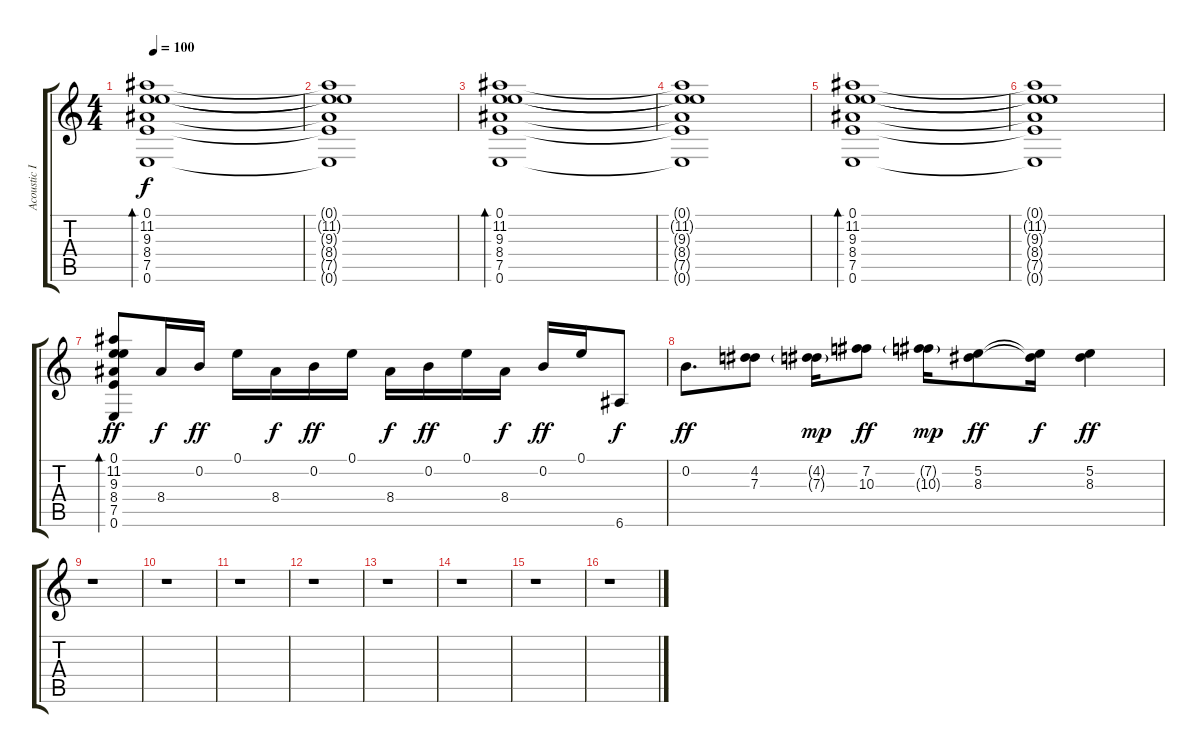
\track ("Acoustic I" "Acoustic I") {instrument acousticguitarsteel}
\staff {score tabs}
\tuning (E4 B3 G3 D3 A2 E2) {hide}
\ts (4 4)
\tempo 100
\clef g2
\ks c
(0.1 11.2 9.3 8.4 7.5 0.6).1{bd 120 dy f instrument acousticguitarsteel} |
(0.1{t} 11.2{t} 9.3{t} 8.4{t} 7.5{t} 0.6{t}).1 |
(0.1 11.2 9.3 8.4 7.5 0.6).1{bd 120} |
(0.1{t} 11.2{t} 9.3{t} 8.4{t} 7.5{t} 0.6{t}).1 |
(0.1 11.2 9.3 8.4 7.5 0.6).1{bd 120} |
(0.1{t} 11.2{t} 9.3{t} 8.4{t} 7.5{t} 0.6{t}).1 |
(0.1 11.2 9.3 8.4 7.5 0.6).8{bd 60 dy ff} 8.4.16{dy f} 0.2.16{dy ff} 0.1.16 8.4.16{dy f} 0.2.16{dy ff} 0.1.16 8.4.16{dy f} 0.2.16{dy ff} 0.1.16 8.4.16{dy f} 0.2.16{dy ff} 0.1.16 6.6.8{dy f} |
0.2.8{d dy ff} (4.2 7.3).8 (4.2{g} 7.3{g}).16{dy mp} (7.2 10.3).8{dy ff} (7.2{g} 10.3{g}).16{dy mp} (5.2 8.3).8{dy ff} (5.2{t} 8.3{t}).16{dy f} (5.2 8.3).4{dy ff} |
r.1 |
r.1 |
r.1 |
r.1 |
r.1 |
r.1 |
r.1 |
r.1
